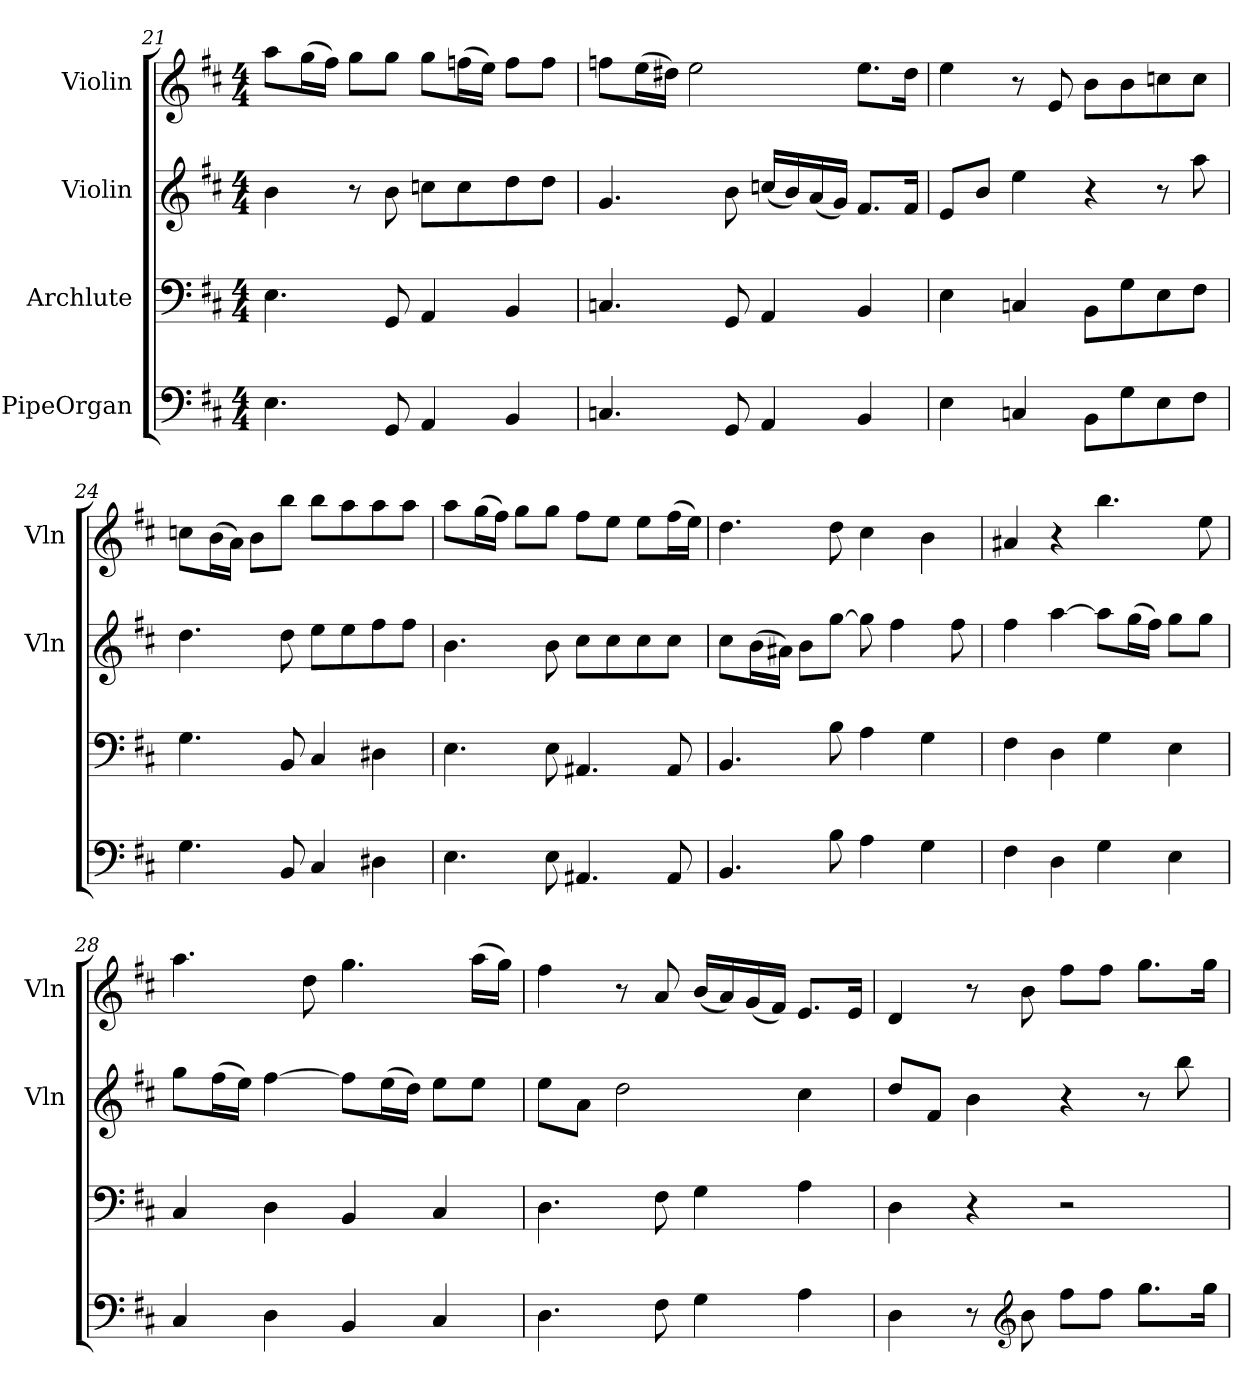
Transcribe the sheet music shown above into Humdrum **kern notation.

**kern	**kern	**kern	**kern
*part4	*part3	*part2	*part1
*staff4	*staff3	*staff2	*staff1
*I"PipeOrgan	*I"Archlute	*I"Violin	*I"Violin
*	*	*I'Vln	*I'Vln
*clefF4	*clefF4	*clefG2	*clefG2
*k[f#c#]	*k[f#c#]	*k[f#c#]	*k[f#c#]
*b:	*b:	*b:	*b:
*M4/4	*M4/4	*M4/4	*M4/4
=21	=21	=21	=21
4.E\	4.E\	4b\	8aa\L
.	.	.	(16gg\L
.	.	.	16ff#\JJ)
.	.	8r	8gg\L
8GG/	8GG/	8b\	8gg\J
4AA/	4AA/	8ccn\L	8gg\L
.	.	8cc\	(16ffn\L
.	.	.	16ee\JJ)
4BB/	4BB/	8dd\	8ff\L
.	.	8dd\J	8ff\J
=22	=22	=22	=22
4.Cn/	4.Cn/	4.g/	8ffn\L
.	.	.	(16ee\L
.	.	.	16dd#X\JJ)
.	.	.	2ee\
8GG/	8GG/	8b\	.
4AA/	4AA/	(16ccn/LL	.
.	.	16b/)	.
.	.	(16a/	.
.	.	16g/JJ)	.
4BB/	4BB/	8.f#/L	8.ee\L
.	.	16f#/Jk	16dd#\Jk
=23	=23	=23	=23
4E\	4E\	8e/L	4ee\
.	.	8b/J	.
4Cn/	4Cn/	4ee\	8r
.	.	.	8e/
8BB\L	8BB\L	4r	8b\L
8G\	8G\	.	8b\
8E\	8E\	8r	8ccn\
8F#\J	8F#\J	8aa\	8cc\J
=24	=24	=24	=24
4.G\	4.G\	4.dd\	8ccn\L
.	.	.	(16b\L
.	.	.	16a\JJ)
.	.	.	8b\L
8BB/	8BB/	8dd\	8bb\J
4C#/	4C#/	8ee\L	8bb\L
.	.	8ee\	8aa\
4D#X\	4D#X\	8ff#\	8aa\
.	.	8ff#\J	8aa\J
=25	=25	=25	=25
4.E\	4.E\	4.b\	8aa\L
.	.	.	(16gg\L
.	.	.	16ff#\JJ)
.	.	.	8gg\L
8E\	8E\	8b\	8gg\J
4.AA#X/	4.AA#X/	8cc#\L	8ff#\L
.	.	8cc#\	8ee\J
.	.	8cc#\	8ee\L
8AA#/	8AA#/	8cc#\J	(16ff#\L
.	.	.	16ee\JJ)
=26	=26	=26	=26
4.BB/	4.BB/	8cc#\L	4.dd\
.	.	(16b\L	.
.	.	16a#X\JJ)	.
.	.	8b\L	.
8B\	8B\	[8gg\J	8dd\
4A\	4A\	8gg\]	4cc#\
.	.	4ff#\	.
4G\	4G\	.	4b\
.	.	8ff#\	.
=27	=27	=27	=27
4F#\	4F#\	4ff#\	4a#X/
4D\	4D\	[4aa\	4r
4G\	4G\	8aa\L]	4.bb\
.	.	(16gg\L	.
.	.	16ff#\JJ)	.
4E\	4E\	8gg\L	.
.	.	8gg\J	8ee\
=28	=28	=28	=28
4C#/	4C#/	8gg\L	4.aa\
.	.	(16ff#\L	.
.	.	16ee\JJ)	.
4D\	4D\	[4ff#\	.
.	.	.	8dd\
4BB/	4BB/	8ff#\L]	4.gg\
.	.	(16ee\L	.
.	.	16dd\JJ)	.
4C#/	4C#/	8ee\L	.
.	.	8ee\J	(16aa\LL
.	.	.	16gg\JJ)
=29	=29	=29	=29
4.D\	4.D\	8ee\L	4ff#\
.	.	8a\J	.
.	.	2dd\	8r
8F#\	8F#\	.	8a/
4G\	4G\	.	(16b/LL
.	.	.	16a/)
.	.	.	(16g/
.	.	.	16f#/JJ)
4A\	4A\	4cc#\	8.e/L
.	.	.	16e/Jk
=30	=30	=30	=30
4D\	4D\	8dd/L	4d/
.	.	8f#/J	.
8r	4r	4b\	8r
*clefG2	*	*	*
8b\	.	.	8b\
8ff#\L	2r	4r	8ff#\L
8ff#\J	.	.	8ff#\J
8.gg\L	.	8r	8.gg\L
.	.	8bb\	.
16gg\Jk	.	.	16gg\Jk
=	=	=	=
*-	*-	*-	*-
